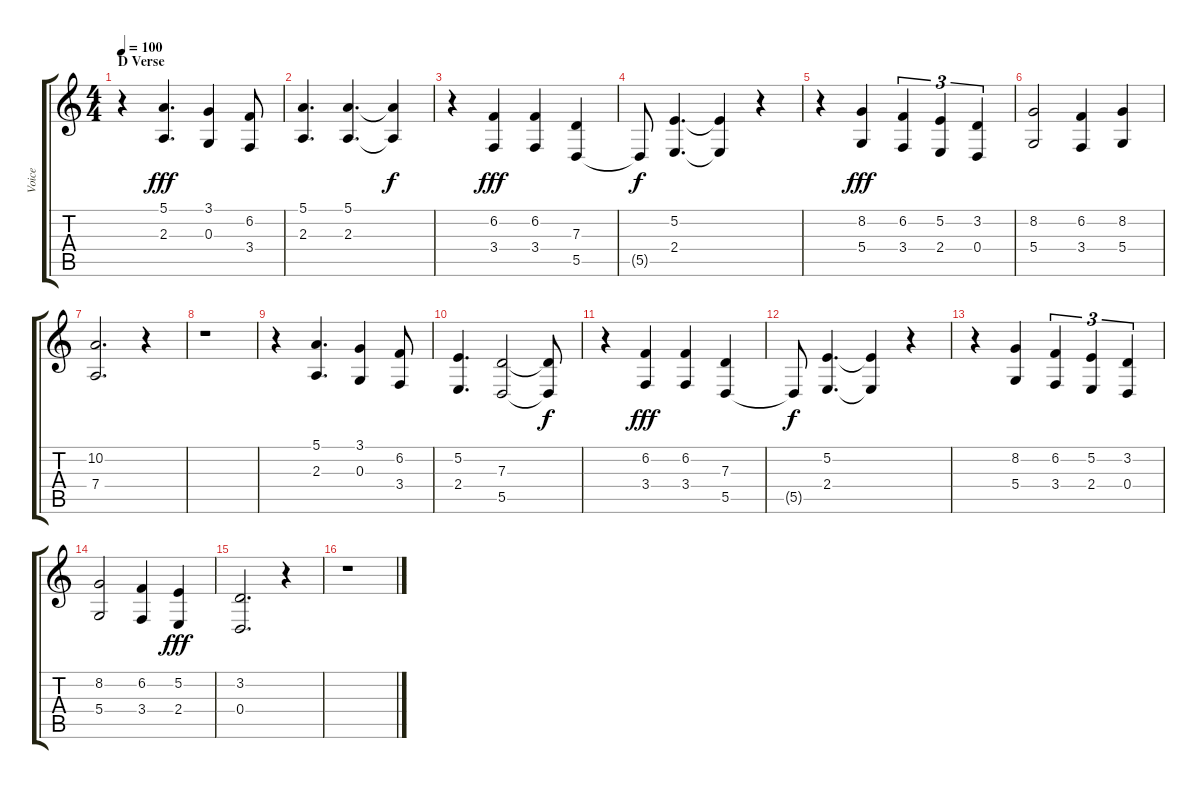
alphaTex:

\track ("Voice" "Voice") {instrument baritonesax}
\staff {score tabs}
\tuning (E4 B3 G3 D3 A2 E2) {hide}
\ts (4 4)
\section ("" "D Verse")
\tempo 100
\clef g2
\ks c
r.4{dy fff} (5.1 2.3).4{d} (3.1 0.3).4 (6.2 3.4).8 |
(5.1 2.3).4{d} (5.1 2.3).4{d} (5.1{t} 2.3{t}).4{dy f} |
r.4 (6.2 3.4).4{dy fff} (6.2 3.4).4 (7.3 5.5).4 |
5.5{t}.8{dy f} (5.2 2.4).4{d} (5.2{t} 2.4{t}).4 r.4 |
r.4 (8.2 5.4).4{dy fff} (6.2 3.4).4{tu (3 2)} (5.2 2.4).4{tu (3 2)} (3.2 0.4).4{tu (3 2)} |
(8.2 5.4).2 (6.2 3.4).4 (8.2 5.4).4 |
(10.2 7.4).2{d} r.4 |
r.1 |
r.4 (5.1 2.3).4{d} (3.1 0.3).4 (6.2 3.4).8 |
(5.2 2.4).4{d} (7.3 5.5).2 (7.3{t} 5.5{t}).8{dy f} |
r.4 (6.2 3.4).4{dy fff} (6.2 3.4).4 (7.3 5.5).4 |
5.5{t}.8{dy f} (5.2 2.4).4{d} (5.2{t} 2.4{t}).4 r.4 |
r.4 (8.2 5.4).4 (6.2 3.4).4{tu (3 2)} (5.2 2.4).4{tu (3 2)} (3.2 0.4).4{tu (3 2)} |
(8.2 5.4).2 (6.2 3.4).4 (5.2 2.4).4{dy fff} |
(3.2 0.4).2{d} r.4 |
r.1
